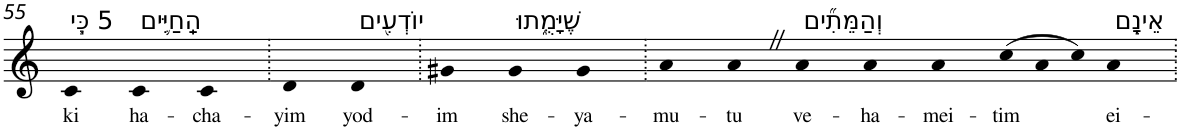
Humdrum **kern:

**kern	**text
*part1	*part1
*staff1	*staff1
*I"Piano	*
*I'Pno	*
!!LO:PB:g=z
*clefG2	*
*k[]	*
=55	=55
!LO:TX:a:t=5 כִּ֧י	!
!	!LO:LY:b
4c	ki
!LO:TX:a:t=הַֽחַיִּ֛ים	!
!	!LO:LY:b
4c	ha-
!	!LO:LY:b
4c	-cha-
=56.	=56.
!	!LO:LY:b
4d	-yim
!LO:TX:a:t=יוֹדְעִ֖ים	!
!	!LO:LY:b
4d	yod-
=57.	=57.
!	!LO:LY:b
4g#X	-im
!LO:TX:a:t=שֶׁיָּמֻ֑תוּ	!
!	!LO:LY:b
4g#	she-
!	!LO:LY:b
4g#	-ya-
=58.	=58.
!	!LO:LY:b
4a	-mu-
!	!LO:LY:b
4aZ	-tu
!LO:TX:a:t=וְהַמֵּתִ֞ים	!
!	!LO:LY:b
4a	ve-
!	!LO:LY:b
4a	-ha-
!	!LO:LY:b
4a	-mei-
*Xtuplet	*
!	!LO:LY:b
(>12cc	-tim
12a	.
12cc)	.
!LO:TX:a:t=אֵינָ֧ם	!
!	!LO:LY:b
4a	ei-
=.	=.
*-	*-
